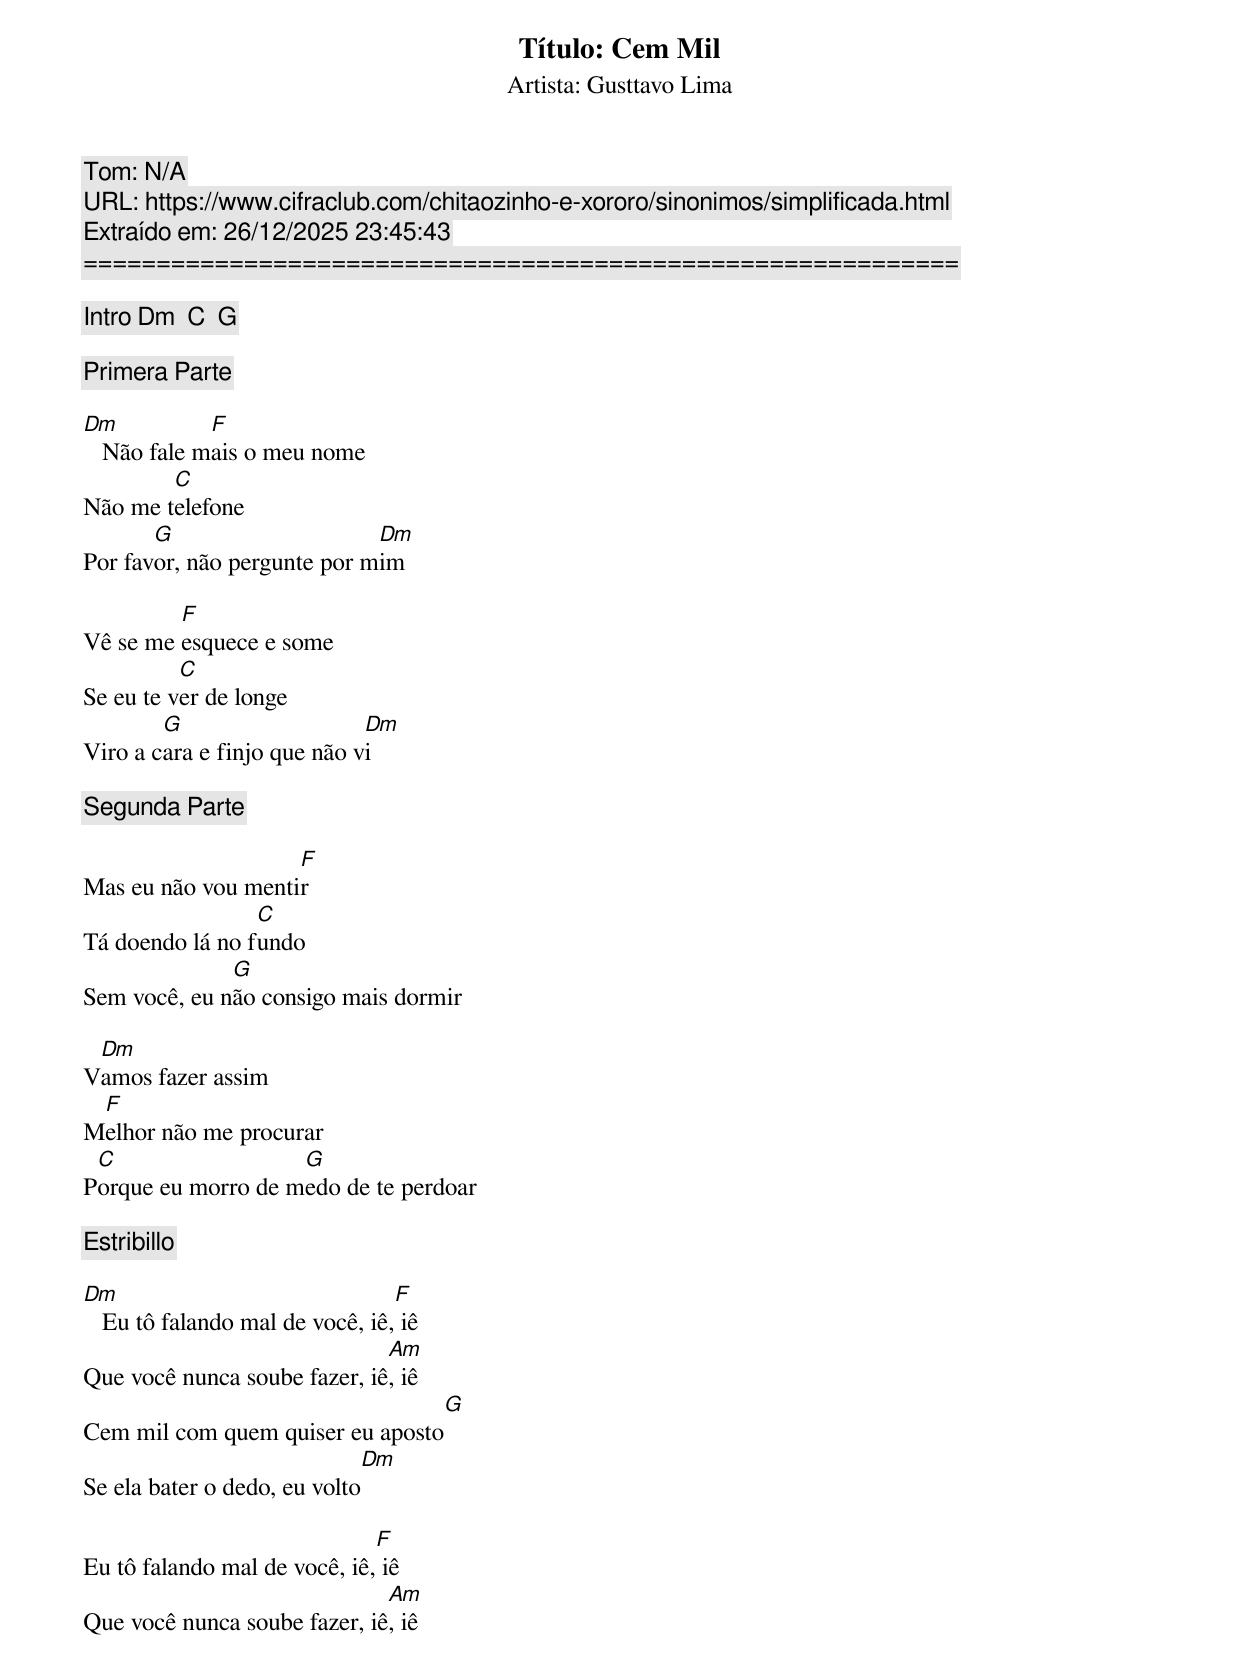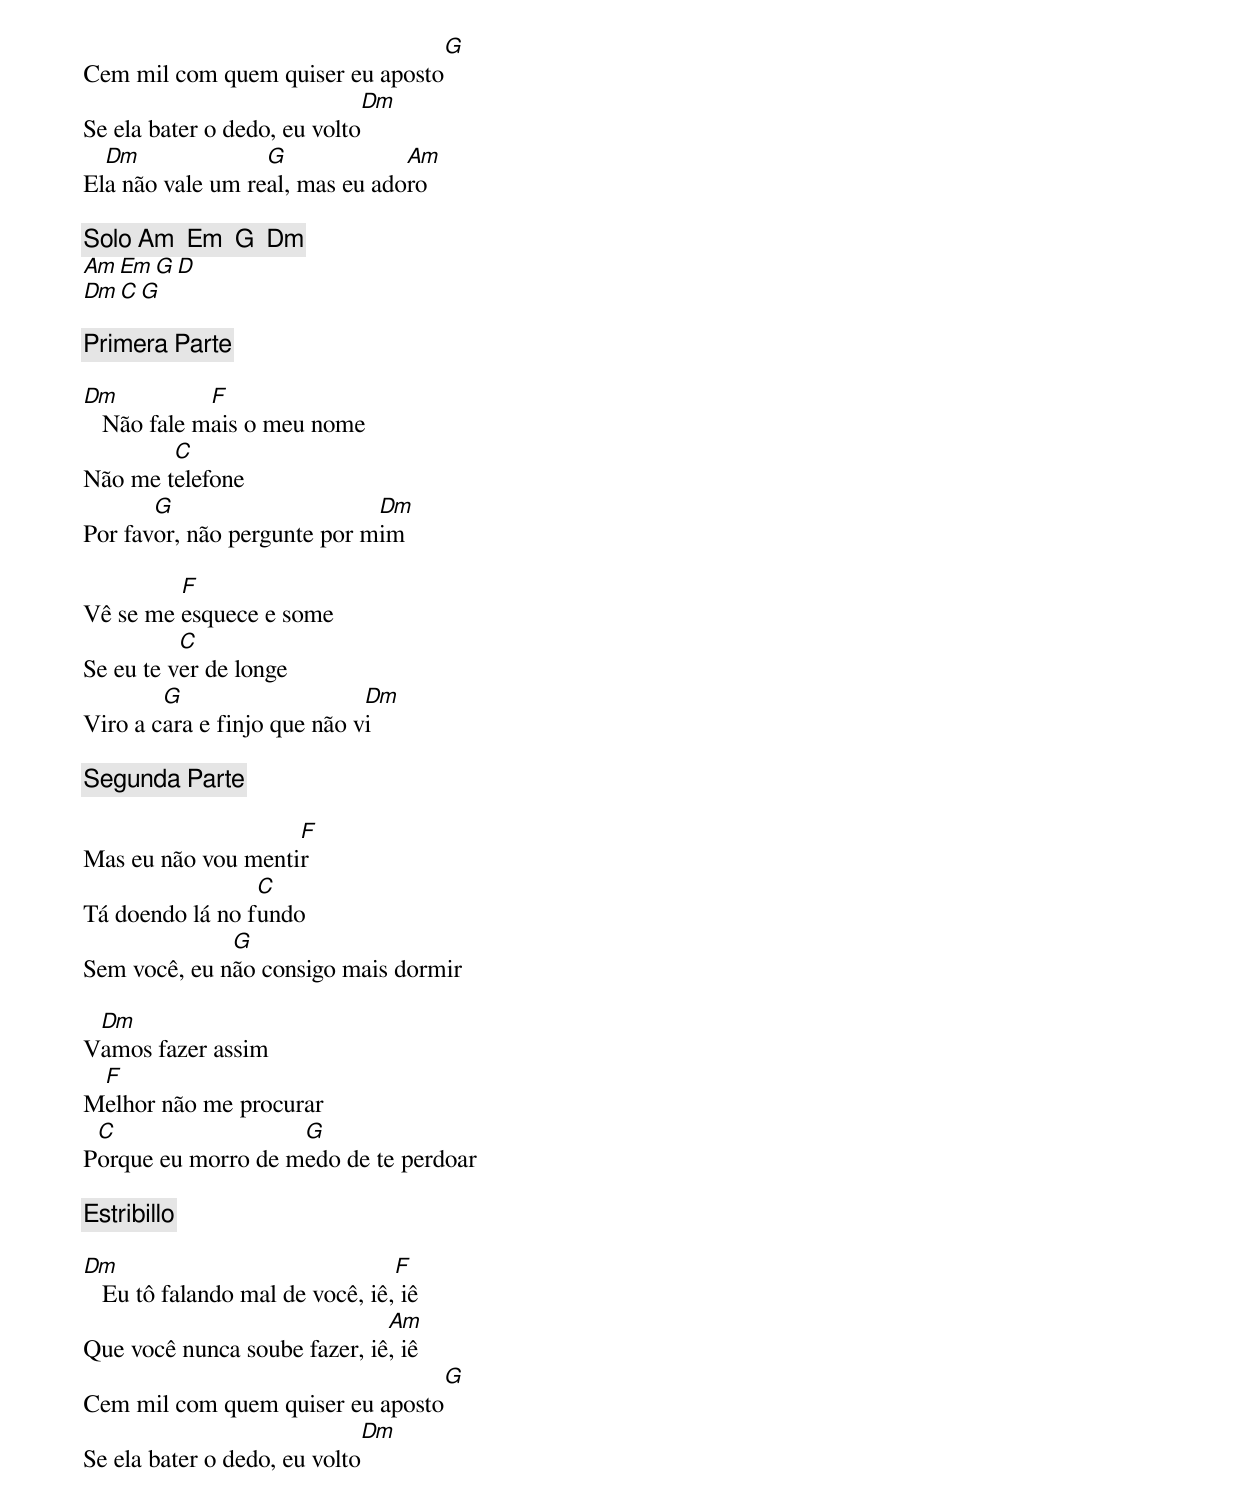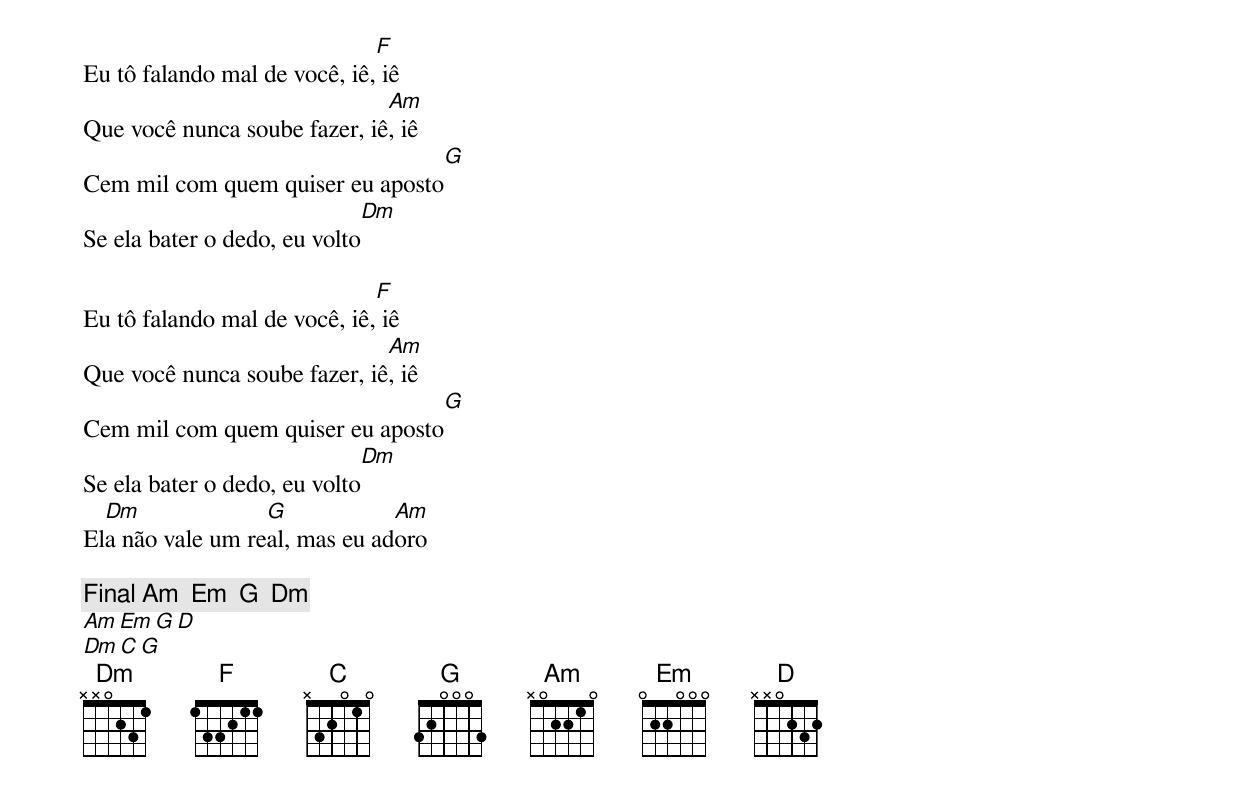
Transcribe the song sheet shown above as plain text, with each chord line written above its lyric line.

Título: Cem Mil
Artista: Gusttavo Lima
Tom: N/A
URL: https://www.cifraclub.com/chitaozinho-e-xororo/sinonimos/simplificada.html
Extraído em: 26/12/2025 23:45:43
============================================================

[Intro] Dm  C  G

[Primera Parte]

Dm           F
   Não fale mais o meu nome
        C
Não me telefone
       G                     Dm
Por favor, não pergunte por mim

         F
Vê se me esquece e some
          C
Se eu te ver de longe
        G                    Dm
Viro a cara e finjo que não vi

[Segunda Parte]

                    F
Mas eu não vou mentir
                 C
Tá doendo lá no fundo
              G
Sem você, eu não consigo mais dormir

 Dm
Vamos fazer assim
 F
Melhor não me procurar
 C                  G
Porque eu morro de medo de te perdoar

[Estribillo]

Dm                               F
   Eu tô falando mal de você, iê, iê
                              Am
Que você nunca soube fazer, iê, iê
                                 G
Cem mil com quem quiser eu aposto
                             Dm
Se ela bater o dedo, eu volto

                              F
Eu tô falando mal de você, iê, iê
                              Am
Que você nunca soube fazer, iê, iê
                                 G
Cem mil com quem quiser eu aposto
                             Dm
Se ela bater o dedo, eu volto
  Dm              G             Am
Ela não vale um real, mas eu adoro

[Solo] Am  Em  G  Dm
       Am  Em  G  D
       Dm  C  G

[Primera Parte]

Dm           F
   Não fale mais o meu nome
        C
Não me telefone
       G                     Dm
Por favor, não pergunte por mim

         F
Vê se me esquece e some
          C
Se eu te ver de longe
        G                    Dm
Viro a cara e finjo que não vi

[Segunda Parte]

                    F
Mas eu não vou mentir
                 C
Tá doendo lá no fundo
              G
Sem você, eu não consigo mais dormir

 Dm
Vamos fazer assim
 F
Melhor não me procurar
 C                  G
Porque eu morro de medo de te perdoar

[Estribillo]

Dm                               F
   Eu tô falando mal de você, iê, iê
                              Am
Que você nunca soube fazer, iê, iê
                                 G
Cem mil com quem quiser eu aposto
                             Dm
Se ela bater o dedo, eu volto

                              F
Eu tô falando mal de você, iê, iê
                              Am
Que você nunca soube fazer, iê, iê
                                 G
Cem mil com quem quiser eu aposto
                             Dm
Se ela bater o dedo, eu volto

                              F
Eu tô falando mal de você, iê, iê
                              Am
Que você nunca soube fazer, iê, iê
                                 G
Cem mil com quem quiser eu aposto
                             Dm
Se ela bater o dedo, eu volto
  Dm              G            Am
Ela não vale um real, mas eu adoro

[Final] Am  Em  G  Dm
        Am  Em  G  D
        Dm  C  G
